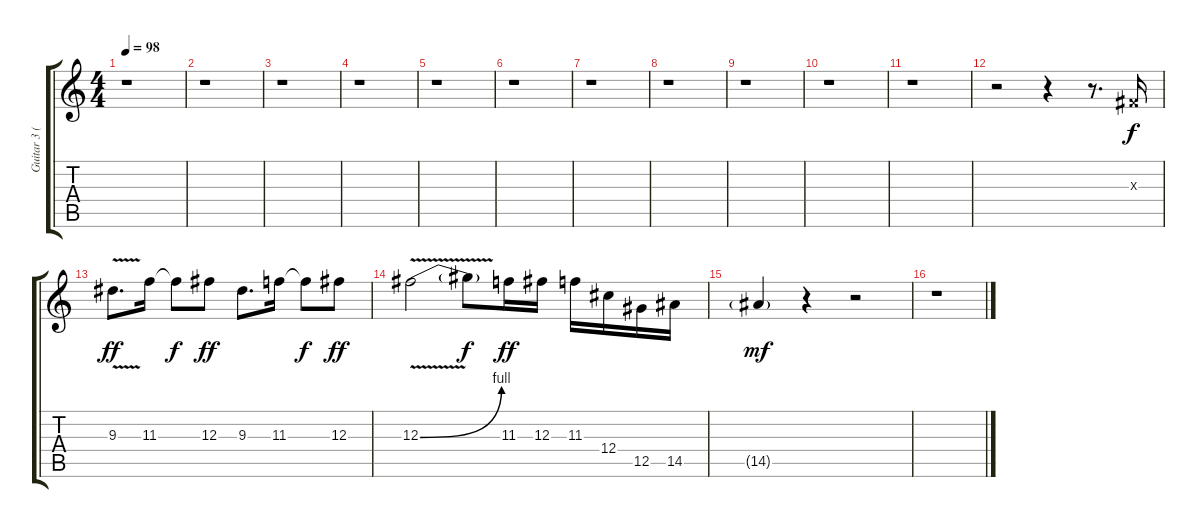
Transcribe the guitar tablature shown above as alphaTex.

\track ("Guitar 3 (Fills and Solo)" "Guitar 3 (") {instrument distortionguitar}
\staff {score tabs}
\tuning (Eb4 Bb3 Gb3 Db3 Ab2 Eb2) {hide}
\ts (4 4)
\tempo 98
\clef g2
\ks c
r.1{dy f} |
r.1 |
r.1 |
r.1 |
r.1 |
r.1 |
r.1 |
r.1 |
r.1 |
r.1 |
r.1 |
r.2 r.4 r.8{d} 0.3{x}.16 |
9.3{v}.8{d dy ff} 11.3.16 11.3{t}.8{dy f} 12.3.8{dy ff} 9.3.8{d} 11.3.16 11.3{t}.8{dy f} 12.3.8{dy ff} |
12.3{be (bend 0 0 60 4) v}.2 12.3{t}.8{dy f} 11.3.16{dy ff} 12.3.16 11.3.16 12.4.16 12.5.16 14.5.16 |
14.5{g}.4{dy mf} r.4 r.2 |
r.1
